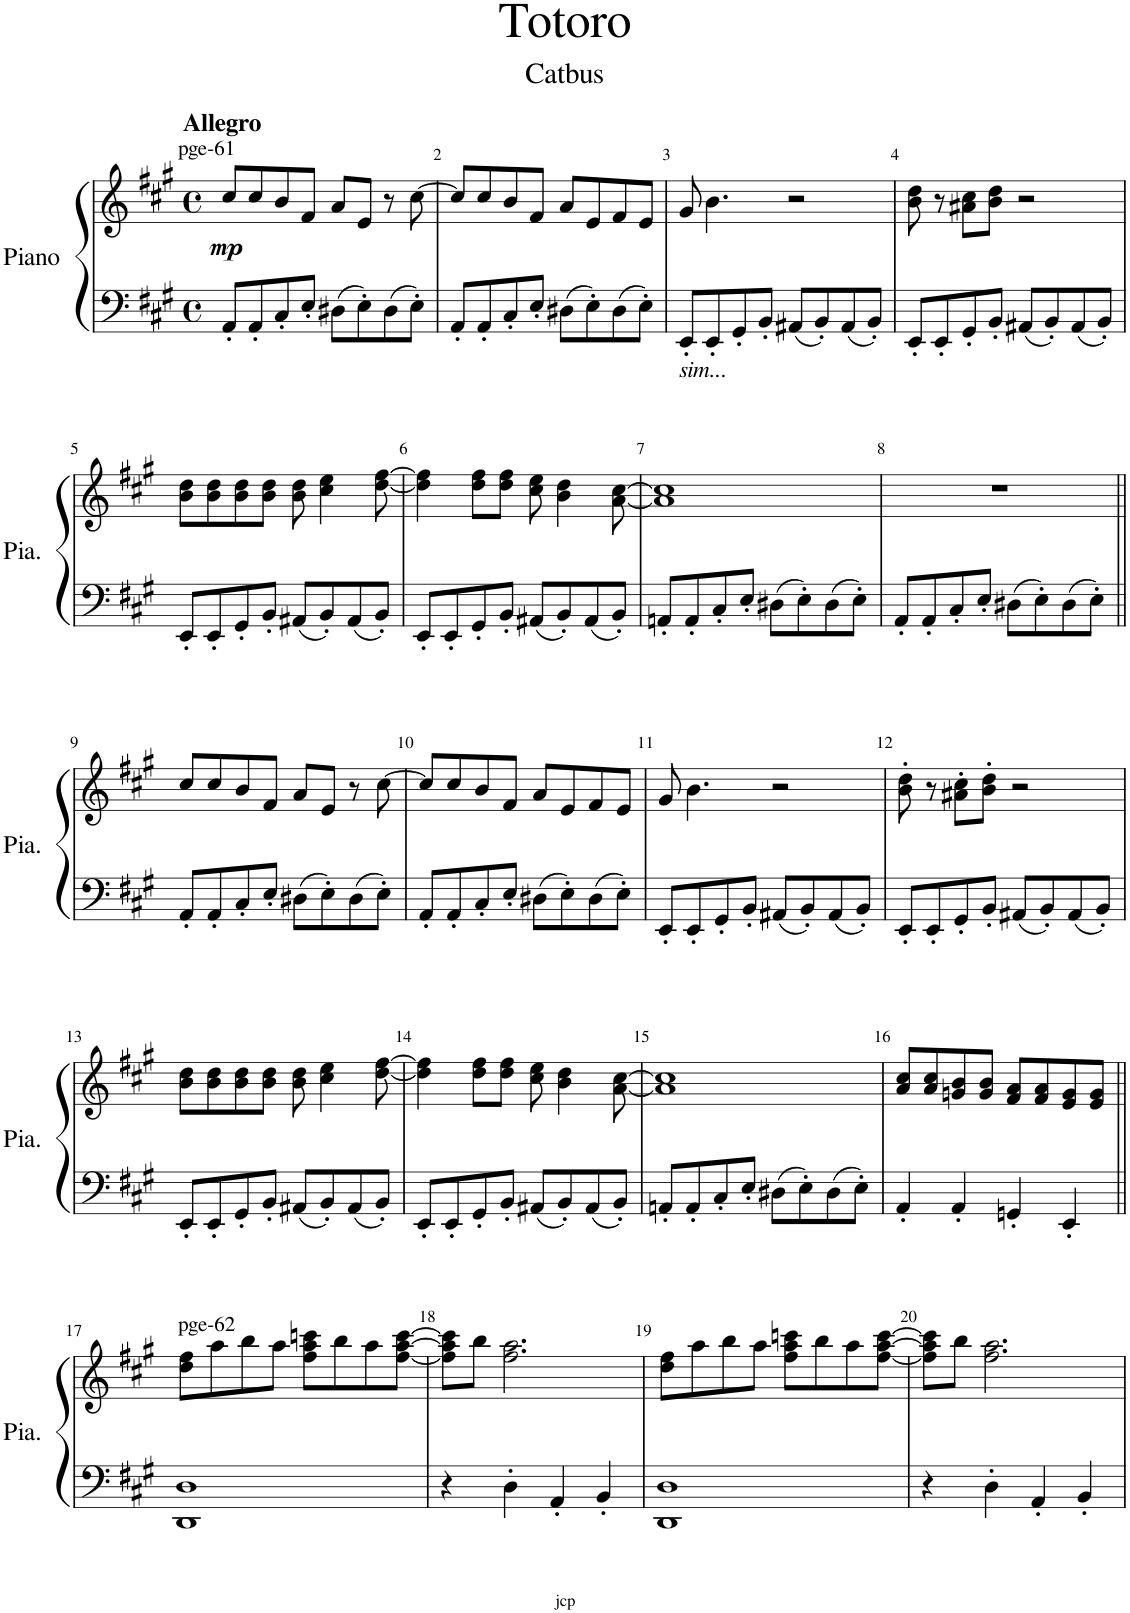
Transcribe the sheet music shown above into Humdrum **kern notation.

**kern	**kern	**dynam
*part1	*part1	*part1
*staff2	*staff1	*staff1/2
*I"Piano	*	*
*I'Pia.	*	*
*clefF4	*clefG2	*
*k[f#c#g#]	*k[f#c#g#]	*
*M4/4	*M4/4	*
*met(c)	*met(c)	*
=1	=1	=1
!	!LO:TX:a:B:t=Allegro	!
!	!LO:TX:a:t=pge-61	!
!	!	!LO:DY:b
8AA'/L	8cc#/L	mp
8AA'/	8cc#/	.
8C#'/	8b/	.
8E'/J	8f#/J	.
8D#X\L	8a/L	.
8E'\	8e/J	.
8D#\	8r	.
8E'\J	[8cc#\	.
=2	=2	=2
8AA'/L	8cc#/L]	.
8AA'/	8cc#/	.
8C#'/	8b/	.
8E'/J	8f#/J	.
8D#X\L	8a/L	.
8E'\	8e/	.
8D#\	8f#/	.
8E'\J	8e/J	.
=3	=3	=3
!LO:TX:b:i:t=sim...	!	!
8EE'/L	8g#/	.
8EE'/	4.b\	.
8GG#'/	.	.
8BB'/J	.	.
8AA#X/L	2r	.
8BB'/	.	.
8AA#/	.	.
8BB'/J	.	.
=4	=4	=4
8EE'/L	8b\ 8dd\	.
8EE'/	8r	.
8GG#'/	8a#X\ 8cc#\L	.
8BB'/J	8b\ 8dd\J	.
8AA#X/L	2r	.
8BB'/	.	.
8AA#/	.	.
8BB'/J	.	.
!!LO:LB:g=z
=5	=5	=5
8EE'/L	8b\ 8dd\L	.
8EE'/	8b\ 8dd\	.
8GG#'/	8b\ 8dd\	.
8BB'/J	8b\ 8dd\J	.
8AA#X/L	8b\ 8dd\	.
8BB'/	4cc#\ 4ee\	.
8AA#/	.	.
8BB'/J	[8dd\ [8ff#\	.
=6	=6	=6
8EE'/L	4dd\] 4ff#\]	.
8EE'/	.	.
8GG#'/	8dd\ 8ff#\L	.
8BB'/J	8dd\ 8ff#\J	.
8AA#X/L	8cc#\ 8ee\	.
8BB'/	4b\ 4dd\	.
8AA#/	.	.
8BB'/J	[8a\ [8cc#\	.
=7	=7	=7
8AAn'/L	1a] 1cc#]	.
8AA'/	.	.
8C#'/	.	.
8E'/J	.	.
8D#X\L	.	.
8E'\	.	.
8D#\	.	.
8E'\J	.	.
=8	=8	=8
8AA'/L	1r	.
8AA'/	.	.
8C#'/	.	.
8E'/J	.	.
8D#X\L	.	.
8E'\	.	.
8D#\	.	.
8E'\J	.	.
!!LO:LB:g=z
=9||	=9||	=9||
8AA'/L	8cc#/L	.
8AA'/	8cc#/	.
8C#'/	8b/	.
8E'/J	8f#/J	.
8D#X\L	8a/L	.
8E'\	8e/J	.
8D#\	8r	.
8E'\J	[8cc#\	.
=10	=10	=10
8AA'/L	8cc#/L]	.
8AA'/	8cc#/	.
8C#'/	8b/	.
8E'/J	8f#/J	.
8D#X\L	8a/L	.
8E'\	8e/	.
8D#\	8f#/	.
8E'\J	8e/J	.
=11	=11	=11
8EE'/L	8g#/	.
8EE'/	4.b\	.
8GG#'/	.	.
8BB'/J	.	.
8AA#X/L	2r	.
8BB'/	.	.
8AA#/	.	.
8BB'/J	.	.
=12	=12	=12
8EE'/L	8b\' 8dd\'	.
8EE'/	8r	.
8GG#'/	8a#X\' 8cc#\'L	.
8BB'/J	8b\' 8dd\'J	.
8AA#X/L	2r	.
8BB'/	.	.
8AA#/	.	.
8BB'/J	.	.
!!LO:LB:g=z
=13	=13	=13
8EE'/L	8b\ 8dd\L	.
8EE'/	8b\ 8dd\	.
8GG#'/	8b\ 8dd\	.
8BB'/J	8b\ 8dd\J	.
8AA#X/L	8b\ 8dd\	.
8BB'/	4cc#\ 4ee\	.
8AA#/	.	.
8BB'/J	[8dd\ [8ff#\	.
=14	=14	=14
8EE'/L	4dd\] 4ff#\]	.
8EE'/	.	.
8GG#'/	8dd\ 8ff#\L	.
8BB'/J	8dd\ 8ff#\J	.
8AA#X/L	8cc#\ 8ee\	.
8BB'/	4b\ 4dd\	.
8AA#/	.	.
8BB'/J	[8a\ [8cc#\	.
=15	=15	=15
8AAn'/L	1a] 1cc#]	.
8AA'/	.	.
8C#'/	.	.
8E'/J	.	.
8D#X\L	.	.
8E'\	.	.
8D#\	.	.
8E'\J	.	.
=16	=16	=16
4AA'/	8a/ 8cc#/L	.
.	8a/ 8cc#/	.
4AA'/	8gn/ 8b/	.
.	8g/ 8b/J	.
4GGn'/	8f#/ 8a/L	.
.	8f#/ 8a/	.
4EE'/	8e/ 8g/	.
.	8e/ 8g/J	.
!!LO:LB:g=z
=17||	=17||	=17||
!	!LO:TX:a:t=pge-62	!
1DD 1D	8dd\ 8ff#\L	.
.	8aa\	.
.	8bb\	.
.	8aa\J	.
.	8ff#\ 8aa\ 8cccn\L	.
.	8bb\	.
.	8aa\	.
.	[8ff#\ [8aa\ [8ccc\J	.
=18	=18	=18
4r	8ff#\] 8aa\] 8ccc\]L	.
.	8bb\J	.
4D'\	2.ff#\ 2.aa\	.
4AA'/	.	.
4BB'/	.	.
=19	=19	=19
1DD 1D	8dd\ 8ff#\L	.
.	8aa\	.
.	8bb\	.
.	8aa\J	.
.	8ff#\ 8aa\ 8cccn\L	.
.	8bb\	.
.	8aa\	.
.	[8ff#\ [8aa\ [8ccc\J	.
=20	=20	=20
4r	8ff#\] 8aa\] 8ccc\]L	.
.	8bb\J	.
4D'\	2.ff#\ 2.aa\	.
4AA'/	.	.
4BB'/	.	.
=	=	=
*-	*-	*-
